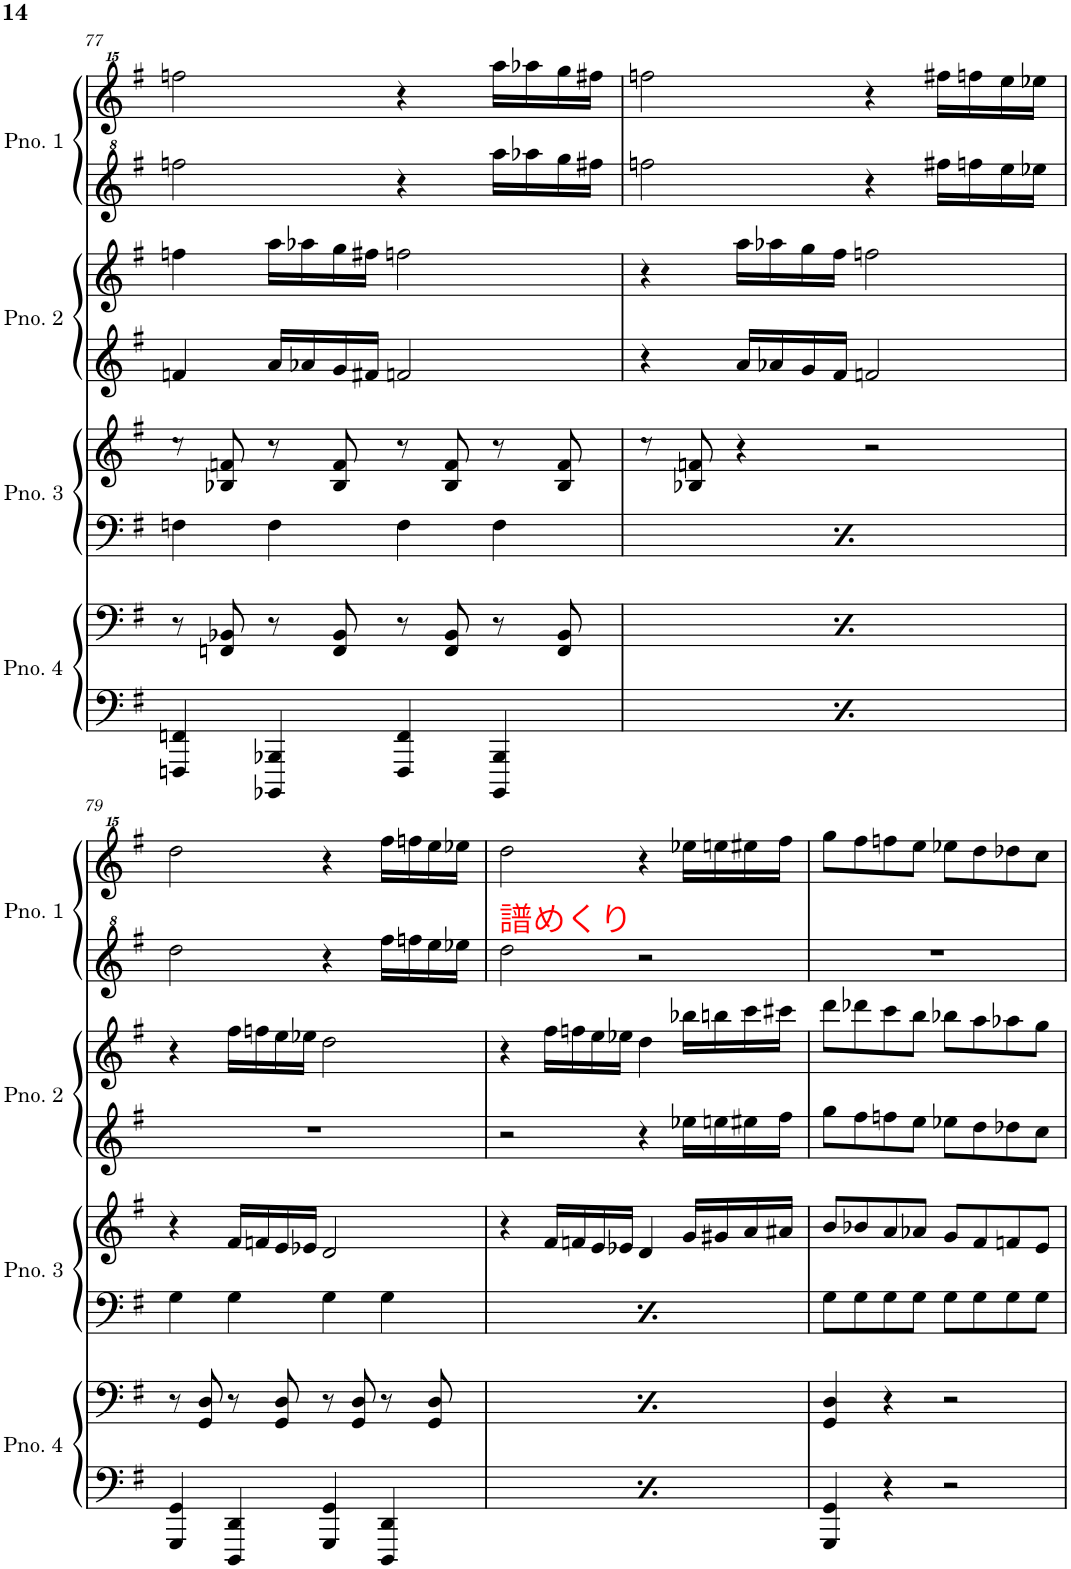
**kern	**kern	**kern	**kern	**kern	**kern	**kern	**kern
*part4	*part4	*part3	*part3	*part2	*part2	*part1	*part1
*staff8	*staff7	*staff6	*staff5	*staff4	*staff3	*staff2	*staff1
*I"Piano 4	*	*I"Piano 3	*	*I"Piano 2	*	*I"Piano 1	*
*I'Pno. 4	*	*I'Pno. 3	*	*I'Pno. 2	*	*I'Pno. 1	*
!!LO:PB:g=z
*clefF4	*clefF4	*clefF4	*clefG2	*clefG2	*clefG2	*clefG^2	*clefG^^2
*k[f#]	*k[f#]	*k[f#]	*k[f#]	*k[f#]	*k[f#]	*k[f#]	*k[f#]
*M4/4	*M4/4	*M4/4	*M4/4	*M4/4	*M4/4	*M4/4	*M4/4
=77	=77	=77	=77	=77	=77	=77	=77
4FFFn/ 4FFn/	8r	4Fn\	8rcc	4fn/	4ffn\	2fffn\	2ffffn\
.	8FFn/ 8BB-X/	.	8B-X/ 8fn/	.	.	.	.
4BBBB-X/ 4BBB-X/	8r	4F\	8r	16a/LL	16aa\LL	.	.
.	.	.	.	16a-X/	16aa-X\	.	.
.	8FF/ 8BB-/	.	8B-/ 8f/	16g/	16gg\	.	.
.	.	.	.	16f#X/JJ	16ff#X\JJ	.	.
4FFF/ 4FF/	8r	4F\	8r	2fn/	2ffn\	4r	4r
.	8FF/ 8BB-/	.	8B-/ 8f/	.	.	.	.
4BBBB-/ 4BBB-/	8r	4F\	8r	.	.	16aaa\LL	16aaaa\LL
.	.	.	.	.	.	16aaa-X\	16aaaa-X\
.	8FF/ 8BB-/	.	8B-/ 8f/	.	.	16ggg\	16gggg\
.	.	.	.	.	.	16fff#X\JJ	16ffff#X\JJ
=78	=78	=78	=78	=78	=78	=78	=78
4FFFn/ 4FFn/	8r	4Fn\	8rcc	4r	4r	2fffn\	2ffffn\
.	8FFn/ 8BB-X/	.	8B-X/ 8fn/	.	.	.	.
4BBBB-X/ 4BBB-X/	8r	4F\	4r	16a/LL	16aa\LL	.	.
.	.	.	.	16a-X/	16aa-X\	.	.
.	8FF/ 8BB-/	.	.	16g/	16gg\	.	.
.	.	.	.	16f#/JJ	16ff#\JJ	.	.
4FFF/ 4FF/	8r	4F\	2r	2fn/	2ffn\	4r	4r
.	8FF/ 8BB-/	.	.	.	.	.	.
4BBBB-/ 4BBB-/	8r	4F\	.	.	.	16fff#X\LL	16ffff#X\LL
.	.	.	.	.	.	16fffn\	16ffffn\
.	8FF/ 8BB-/	.	.	.	.	16eee\	16eeee\
.	.	.	.	.	.	16eee-X\JJ	16eeee-X\JJ
!!LO:LB:g=z
=79	=79	=79	=79	=79	=79	=79	=79
4GGG/ 4GG/	8r	4G\	4r	1r	4r	2ddd\	2dddd\
.	8GG/ 8D/	.	.	.	.	.	.
4DDD/ 4DD/	8r	4G\	16f#/LL	.	16ff#\LL	.	.
.	.	.	16fn/	.	16ffn\	.	.
.	8GG/ 8D/	.	16e/	.	16ee\	.	.
.	.	.	16e-X/JJ	.	16ee-X\JJ	.	.
4GGG/ 4GG/	8r	4G\	2d/	.	2dd\	4r	4r
.	8GG/ 8D/	.	.	.	.	.	.
4DDD/ 4DD/	8r	4G\	.	.	.	16fff#\LL	16ffff#\LL
.	.	.	.	.	.	16fffn\	16ffffn\
.	8GG/ 8D/	.	.	.	.	16eee\	16eeee\
.	.	.	.	.	.	16eee-X\JJ	16eeee-X\JJ
=80	=80	=80	=80	=80	=80	=80	=80
4GGG/ 4GG/	8r	4G\	4r	2r	4r	2ddd\	2dddd\
.	8GG/ 8D/	.	.	.	.	.	.
4DDD/ 4DD/	8r	4G\	16f#/LL	.	16ff#\LL	.	.
.	.	.	16fn/	.	16ffn\	.	.
.	8GG/ 8D/	.	16e/	.	16ee\	.	.
.	.	.	16e-X/JJ	.	16ee-X\JJ	.	.
4GGG/ 4GG/	8r	4G\	4d/	4r	4dd\	2r	4r
.	8GG/ 8D/	.	.	.	.	.	.
4DDD/ 4DD/	8r	4G\	16g/LL	16ee-X\LL	16bb-X\LL	.	16eeee-X\LL
.	.	.	16g#X/	16een\	16bbn\	.	16eeeen\
.	8GG/ 8D/	.	16a/	16ee#X\	16ccc\	.	16eeee#X\
.	.	.	16a#X/JJ	16ff#\JJ	16ccc#X\JJ	.	16ffff#\JJ
=81	=81	=81	=81	=81	=81	=81	=81
4GGG/ 4GG/	4GG/ 4D/	8G\L	8b/L	8gg\L	8ddd\L	1r	8gggg\L
.	.	8G\	8b-X/	8ff#\	8ddd-X\	.	8ffff#\
4r	4r	8G\	8a/	8ffn\	8ccc\	.	8ffffn\
.	.	8G\J	8a-X/J	8ee\J	8bb\J	.	8eeee\J
2r	2r	8G\L	8g/L	8ee-X\L	8bb-X\L	.	8eeee-X\L
.	.	8G\	8f#/	8dd\	8aa\	.	8dddd\
.	.	8G\	8fn/	8dd-X\	8aa-X\	.	8dddd-X\
.	.	8G\J	8e/J	8cc\J	8gg\J	.	8cccc\J
=	=	=	=	=	=	=	=
*-	*-	*-	*-	*-	*-	*-	*-
